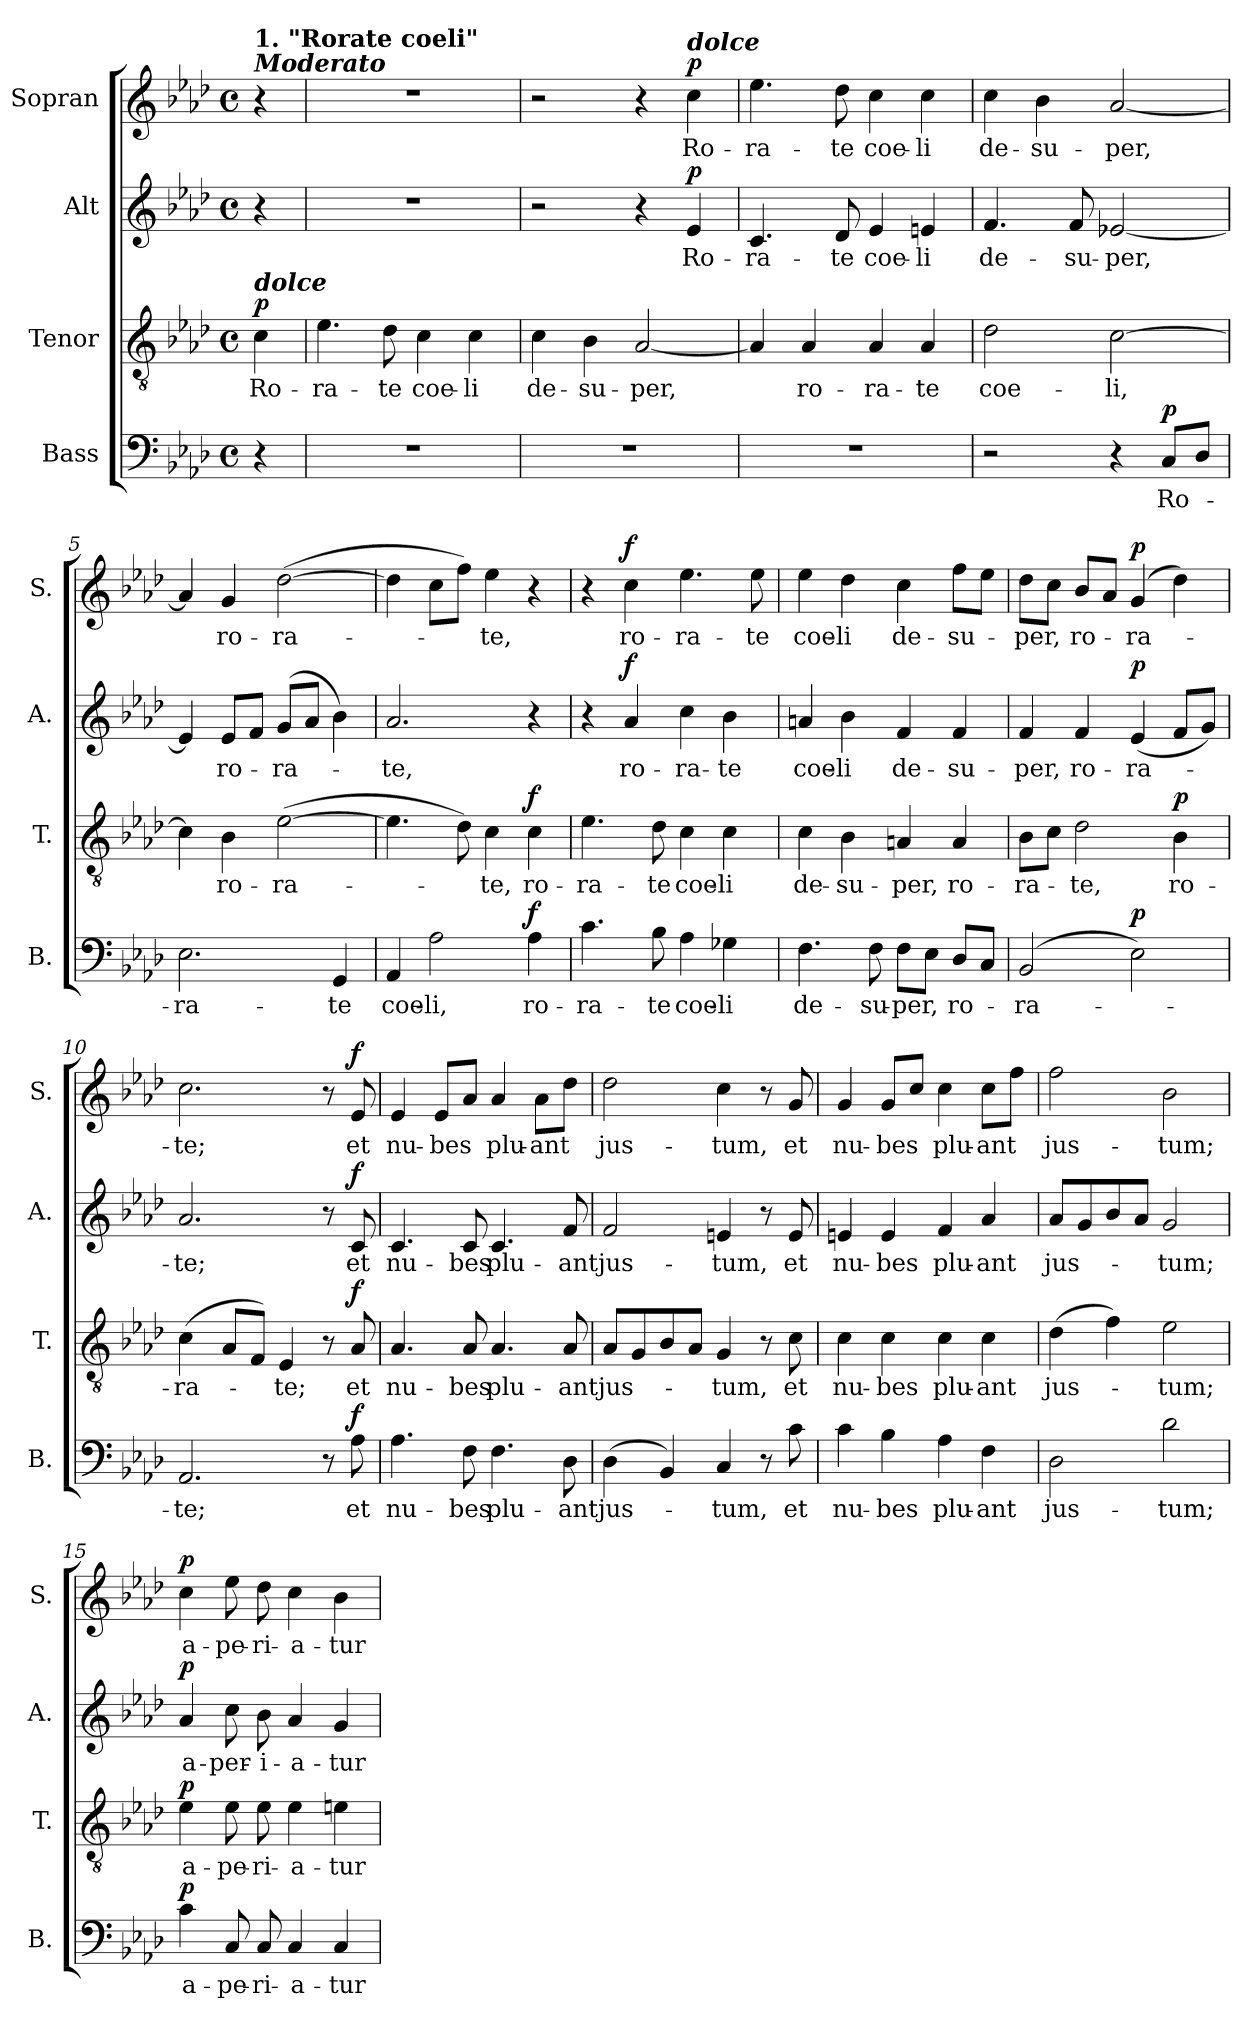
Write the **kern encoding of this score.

**kern	**text	**dynam	**kern	**text	**dynam	**kern	**text	**dynam	**kern	**text	**dynam
*part4	*part4	*part4	*part3	*part3	*part3	*part2	*part2	*part2	*part1	*part1	*part1
*staff4	*staff4	*staff4	*staff3	*staff3	*staff3	*staff2	*staff2	*staff2	*staff1	*staff1	*staff1
*I"Bass	*	*	*I"Tenor	*	*	*I"Alt	*	*	*I"Sopran	*	*
*I'B.	*	*	*I'T.	*	*	*I'A.	*	*	*I'S.	*	*
*clefF4	*	*	*clefGv2	*	*	*clefG2	*	*	*clefG2	*	*
*k[b-e-a-d-]	*	*	*k[b-e-a-d-]	*	*	*k[b-e-a-d-]	*	*	*k[b-e-a-d-]	*	*
*A-:	*	*	*A-:	*	*	*A-:	*	*	*A-:	*	*
*M4/4	*	*	*M4/4	*	*	*M4/4	*	*	*M4/4	*	*
*met(c)	*	*	*met(c)	*	*	*met(c)	*	*	*met(c)	*	*
=	=	=	=	=	=	=	=	=	=	=	=
!	!	!	!	!	!	!	!	!	!LO:TX:a:Bi:t=Moderato	!	!
!	!	!	!	!	!	!	!	!	!LO:TX:a:B:t=1. "Rorate coeli"	!	!
!	!	!	!LO:TX:a:Bi:t=dolce	!	!	!	!	!	!	!	!
!	!	!	!	!LO:LY:b	!LO:DY:a	!	!	!	!	!	!
4r	.	.	4c\	Ro-	p	4r	.	.	4r	.	.
=1	=1	=1	=1	=1	=1	=1	=1	=1	=1	=1	=1
!	!	!	!	!LO:LY:b	!	!	!	!	!	!	!
1r	.	.	4.e-\	-ra-	.	1r	.	.	1r	.	.
!	!	!	!	!LO:LY:b	!	!	!	!	!	!	!
.	.	.	8d-\	-te	.	.	.	.	.	.	.
!	!	!	!	!LO:LY:b	!	!	!	!	!	!	!
.	.	.	4c\	coe-	.	.	.	.	.	.	.
!	!	!	!	!LO:LY:b	!	!	!	!	!	!	!
.	.	.	4c\	-li	.	.	.	.	.	.	.
=2	=2	=2	=2	=2	=2	=2	=2	=2	=2	=2	=2
!	!	!	!	!LO:LY:b	!	!	!	!	!	!	!
1r	.	.	4c\	de-	.	2r	.	.	2r	.	.
!	!	!	!	!LO:LY:b	!	!	!	!	!	!	!
.	.	.	4B-\	-su-	.	.	.	.	.	.	.
!	!	!	!	!LO:LY:b	!	!	!	!	!	!	!
.	.	.	[2A-/	-per,	.	4r	.	.	4r	.	.
!	!	!	!	!	!	!	!	!	!LO:TX:a:Bi:t=dolce	!	!
!	!	!	!	!	!	!	!LO:LY:b	!LO:DY:a	!	!LO:LY:b	!LO:DY:a
.	.	.	.	.	.	4e-/	Ro-	p	4cc\	Ro-	p
=3	=3	=3	=3	=3	=3	=3	=3	=3	=3	=3	=3
!	!	!	!	!	!	!	!LO:LY:b	!	!	!LO:LY:b	!
1r	.	.	4A-/]	.	.	4.c/	-ra-	.	4.ee-\	-ra-	.
!	!	!	!	!LO:LY:b	!	!	!	!	!	!	!
.	.	.	4A-/	ro-	.	.	.	.	.	.	.
!	!	!	!	!	!	!	!LO:LY:b	!	!	!LO:LY:b	!
.	.	.	.	.	.	8d-/	-te	.	8dd-\	-te	.
!	!	!	!	!LO:LY:b	!	!	!LO:LY:b	!	!	!LO:LY:b	!
.	.	.	4A-/	-ra-	.	4e-/	coe-	.	4cc\	coe-	.
!	!	!	!	!LO:LY:b	!	!	!LO:LY:b	!	!	!LO:LY:b	!
.	.	.	4A-/	-te	.	4en/	-li	.	4cc\	-li	.
=4	=4	=4	=4	=4	=4	=4	=4	=4	=4	=4	=4
!	!	!	!	!LO:LY:b	!	!	!LO:LY:b	!	!	!LO:LY:b	!
2r	.	.	2d-\	coe-	.	4.f/	de-	.	4cc\	de-	.
!	!	!	!	!	!	!	!	!	!	!LO:LY:b	!
.	.	.	.	.	.	.	.	.	4b-\	-su-	.
!	!	!	!	!	!	!	!LO:LY:b	!	!	!	!
.	.	.	.	.	.	8f/	-su-	.	.	.	.
!	!	!	!	!LO:LY:b	!	!	!LO:LY:b	!	!	!LO:LY:b	!
4r	.	.	[2c\	-li,	.	[2e-X/	-per,	.	[2a-/	-per,	.
!	!LO:LY:b	!LO:DY:a	!	!	!	!	!	!	!	!	!
8C/L	Ro-	p	.	.	.	.	.	.	.	.	.
8D-/J	.	.	.	.	.	.	.	.	.	.	.
!!LO:LB:g=z
=5	=5	=5	=5	=5	=5	=5	=5	=5	=5	=5	=5
!	!LO:LY:b	!	!	!	!	!	!	!	!	!	!
2.E-\	-ra-	.	4c\]	.	.	4e-/]	.	.	4a-/]	.	.
!	!	!	!	!LO:LY:b	!	!	!LO:LY:b	!	!	!LO:LY:b	!
.	.	.	4B-\	ro-	.	8e-/L	ro-	.	4g/	ro-	.
.	.	.	.	.	.	8f/J	.	.	.	.	.
!	!	!	!	!LO:LY:b	!	!	!LO:LY:b	!	!	!LO:LY:b	!
.	.	.	(>[2e-\	-ra-	.	(>8g/L	-ra-	.	(>[2dd-\	-ra-	.
.	.	.	.	.	.	8a-/J	.	.	.	.	.
!	!LO:LY:b	!	!	!	!	!	!	!	!	!	!
4GG/	-te	.	.	.	.	4b-\)	.	.	.	.	.
=6	=6	=6	=6	=6	=6	=6	=6	=6	=6	=6	=6
!	!LO:LY:b	!	!	!	!	!	!LO:LY:b	!	!	!	!
4AA-/	coe-	.	4.e-\]	.	.	2.a-/	-te,	.	4dd-\]	.	.
!	!LO:LY:b	!	!	!	!	!	!	!	!	!	!
2A-\	-li,	.	.	.	.	.	.	.	8cc\L	.	.
.	.	.	8d-\)	.	.	.	.	.	8ff\J)	.	.
!	!	!	!	!LO:LY:b	!	!	!	!	!	!LO:LY:b	!
.	.	.	4c\	-te,	.	.	.	.	4ee-\	-te,	.
!	!LO:LY:b	!LO:DY:a	!	!LO:LY:b	!LO:DY:a	!	!	!	!	!	!
4A-\	ro-	f	4c\	ro-	f	4r	.	.	4r	.	.
=7	=7	=7	=7	=7	=7	=7	=7	=7	=7	=7	=7
!	!LO:LY:b	!	!	!LO:LY:b	!	!	!	!	!	!	!
4.c\	-ra-	.	4.e-\	-ra-	.	4r	.	.	4r	.	.
!	!	!	!	!	!	!	!LO:LY:b	!LO:DY:a	!	!LO:LY:b	!LO:DY:a
.	.	.	.	.	.	4a-/	ro-	f	4cc\	ro-	f
!	!LO:LY:b	!	!	!LO:LY:b	!	!	!	!	!	!	!
8B-\	-te	.	8d-\	-te	.	.	.	.	.	.	.
!	!LO:LY:b	!	!	!LO:LY:b	!	!	!LO:LY:b	!	!	!LO:LY:b	!
4A-\	coe-	.	4c\	coe-	.	4cc\	-ra-	.	4.ee-\	-ra-	.
!	!LO:LY:b	!	!	!LO:LY:b	!	!	!LO:LY:b	!	!	!	!
4G-X\	-li	.	4c\	-li	.	4b-\	-te	.	.	.	.
!	!	!	!	!	!	!	!	!	!	!LO:LY:b	!
.	.	.	.	.	.	.	.	.	8ee-\	-te	.
=8	=8	=8	=8	=8	=8	=8	=8	=8	=8	=8	=8
!	!LO:LY:b	!	!	!LO:LY:b	!	!	!LO:LY:b	!	!	!LO:LY:b	!
4.F\	de-	.	4c\	de-	.	4an/	coe-	.	4ee-\	coe-	.
!	!	!	!	!LO:LY:b	!	!	!LO:LY:b	!	!	!LO:LY:b	!
.	.	.	4B-\	-su-	.	4b-\	-li	.	4dd-\	-li	.
!	!LO:LY:b	!	!	!	!	!	!	!	!	!	!
8F\	-su-	.	.	.	.	.	.	.	.	.	.
!	!LO:LY:b	!	!	!LO:LY:b	!	!	!LO:LY:b	!	!	!LO:LY:b	!
8F\L	-per,	.	4An/	-per,	.	4f/	de-	.	4cc\	de-	.
8E-\J	.	.	.	.	.	.	.	.	.	.	.
!	!LO:LY:b	!	!	!LO:LY:b	!	!	!LO:LY:b	!	!	!LO:LY:b	!
8D-/L	ro-	.	4A/	ro-	.	4f/	-su-	.	8ff\L	-su-	.
8C/J	.	.	.	.	.	.	.	.	8ee-\J	.	.
=9	=9	=9	=9	=9	=9	=9	=9	=9	=9	=9	=9
!	!LO:LY:b	!	!	!LO:LY:b	!	!	!LO:LY:b	!	!	!LO:LY:b	!
(2BB-/	-ra-	.	8B-\L	-ra-	.	4f/	-per,	.	8dd-\L	-per,	.
.	.	.	8c\J	.	.	.	.	.	8cc\J	.	.
!	!	!	!	!LO:LY:b	!	!	!LO:LY:b	!	!	!LO:LY:b	!
.	.	.	2d-\	-te,	.	4f/	ro-	.	8b-/L	ro-	.
.	.	.	.	.	.	.	.	.	8a-/J	.	.
!	!	!LO:DY:a	!	!	!	!	!LO:LY:b	!LO:DY:a	!	!LO:LY:b	!LO:DY:a
2E-\)	.	p	.	.	.	(<4e-/	-ra-	p	(4g/	-ra-	p
!	!	!	!	!LO:LY:b	!LO:DY:a	!	!	!	!	!	!
.	.	.	4B-\	ro-	p	8f/L	.	.	4dd-\)	.	.
.	.	.	.	.	.	8g/J)	.	.	.	.	.
!!LO:LB:g=z
=10	=10	=10	=10	=10	=10	=10	=10	=10	=10	=10	=10
!	!LO:LY:b	!	!	!LO:LY:b	!	!	!LO:LY:b	!	!	!LO:LY:b	!
2.AA-/	-te;	.	(>4c\	-ra-	.	2.a-/	-te;	.	2.cc\	-te;	.
.	.	.	8A-/L	.	.	.	.	.	.	.	.
.	.	.	8F/J)	.	.	.	.	.	.	.	.
!	!	!	!	!LO:LY:b	!	!	!	!	!	!	!
.	.	.	4E-/	-te;	.	.	.	.	.	.	.
8r	.	.	8r	.	.	8r	.	.	8r	.	.
!	!LO:LY:b	!LO:DY:a	!	!LO:LY:b	!LO:DY:a	!	!LO:LY:b	!LO:DY:a	!	!LO:LY:b	!LO:DY:a
8A-\	et	f	8A-/	et	f	8c/	et	f	8e-/	et	f
=11	=11	=11	=11	=11	=11	=11	=11	=11	=11	=11	=11
!	!LO:LY:b	!	!	!LO:LY:b	!	!	!LO:LY:b	!	!	!LO:LY:b	!
4.A-\	nu-	.	4.A-/	nu-	.	4.c/	nu-	.	4e-/	nu-	.
!	!	!	!	!	!	!	!	!	!	!LO:LY:b	!
.	.	.	.	.	.	.	.	.	8e-/L	-bes	.
!	!LO:LY:b	!	!	!LO:LY:b	!	!	!LO:LY:b	!	!	!	!
8F\	-bes	.	8A-/	-bes	.	8c/	-bes	.	8a-/J	.	.
!	!LO:LY:b	!	!	!LO:LY:b	!	!	!LO:LY:b	!	!	!LO:LY:b	!
4.F\	plu-	.	4.A-/	plu-	.	4.c/	plu-	.	4a-/	plu-	.
!	!	!	!	!	!	!	!	!	!	!LO:LY:b	!
.	.	.	.	.	.	.	.	.	8a-\L	-ant	.
!	!LO:LY:b	!	!	!LO:LY:b	!	!	!LO:LY:b	!	!	!	!
8D-\	-ant	.	8A-/	-ant	.	8f/	-ant	.	8dd-\J	.	.
=12	=12	=12	=12	=12	=12	=12	=12	=12	=12	=12	=12
!	!LO:LY:b	!	!	!LO:LY:b	!	!	!LO:LY:b	!	!	!LO:LY:b	!
(>4D-\	jus-	.	8A-/L	jus-	.	2f/	jus-	.	2dd-\	jus-	.
.	.	.	8G/	.	.	.	.	.	.	.	.
4BB-/)	.	.	8B-/	.	.	.	.	.	.	.	.
.	.	.	8A-/J	.	.	.	.	.	.	.	.
!	!LO:LY:b	!	!	!LO:LY:b	!	!	!LO:LY:b	!	!	!LO:LY:b	!
4C/	-tum,	.	4G/	-tum,	.	4en/	-tum,	.	4cc\	-tum,	.
8r	.	.	8r	.	.	8r	.	.	8r	.	.
!	!LO:LY:b	!	!	!LO:LY:b	!	!	!LO:LY:b	!	!	!LO:LY:b	!
8c\	et	.	8c\	et	.	8e/	et	.	8g/	et	.
=13	=13	=13	=13	=13	=13	=13	=13	=13	=13	=13	=13
!	!LO:LY:b	!	!	!LO:LY:b	!	!	!LO:LY:b	!	!	!LO:LY:b	!
4c\	nu-	.	4c\	nu-	.	4en/	nu-	.	4g/	nu-	.
!	!LO:LY:b	!	!	!LO:LY:b	!	!	!LO:LY:b	!	!	!LO:LY:b	!
4B-\	-bes	.	4c\	-bes	.	4e/	-bes	.	8g/L	-bes	.
.	.	.	.	.	.	.	.	.	8cc/J	.	.
!	!LO:LY:b	!	!	!LO:LY:b	!	!	!LO:LY:b	!	!	!LO:LY:b	!
4A-\	plu-	.	4c\	plu-	.	4f/	plu-	.	4cc\	plu-	.
!	!LO:LY:b	!	!	!LO:LY:b	!	!	!LO:LY:b	!	!	!LO:LY:b	!
4F\	-ant	.	4c\	-ant	.	4a-/	-ant	.	8cc\L	-ant	.
.	.	.	.	.	.	.	.	.	8ff\J	.	.
!!LO:PB:g=z
=14	=14	=14	=14	=14	=14	=14	=14	=14	=14	=14	=14
!	!LO:LY:b	!	!	!LO:LY:b	!	!	!LO:LY:b	!	!	!LO:LY:b	!
2D-\	jus-	.	(>4d-\	jus-	.	8a-/L	jus-	.	2ff\	jus-	.
.	.	.	.	.	.	8g/	.	.	.	.	.
.	.	.	4f\)	.	.	8b-/	.	.	.	.	.
.	.	.	.	.	.	8a-/J	.	.	.	.	.
!	!LO:LY:b	!	!	!LO:LY:b	!	!	!LO:LY:b	!	!	!LO:LY:b	!
2d-\	-tum;	.	2e-\	-tum;	.	2g/	-tum;	.	2b-\	-tum;	.
=15	=15	=15	=15	=15	=15	=15	=15	=15	=15	=15	=15
!	!LO:LY:b	!LO:DY:a	!	!LO:LY:b	!LO:DY:a	!	!LO:LY:b	!LO:DY:a	!	!LO:LY:b	!LO:DY:a
4c\	a-	p	4e-\	a-	p	4a-/	a-	p	4cc\	a-	p
!	!LO:LY:b	!	!	!LO:LY:b	!	!	!LO:LY:b	!	!	!LO:LY:b	!
8C/	-pe-	.	8e-\	-pe-	.	8cc\	-per-	.	8ee-\	-pe-	.
!	!LO:LY:b	!	!	!LO:LY:b	!	!	!LO:LY:b	!	!	!LO:LY:b	!
8C/	-ri-	.	8e-\	-ri-	.	8b-\	-i-	.	8dd-\	-ri-	.
!	!LO:LY:b	!	!	!LO:LY:b	!	!	!LO:LY:b	!	!	!LO:LY:b	!
4C/	-a-	.	4e-\	-a-	.	4a-/	-a-	.	4cc\	-a-	.
!	!LO:LY:b	!	!	!LO:LY:b	!	!	!LO:LY:b	!	!	!LO:LY:b	!
4C/	-tur	.	4en\	-tur	.	4g/	-tur	.	4b-\	-tur	.
=	=	=	=	=	=	=	=	=	=	=	=
*-	*-	*-	*-	*-	*-	*-	*-	*-	*-	*-	*-
